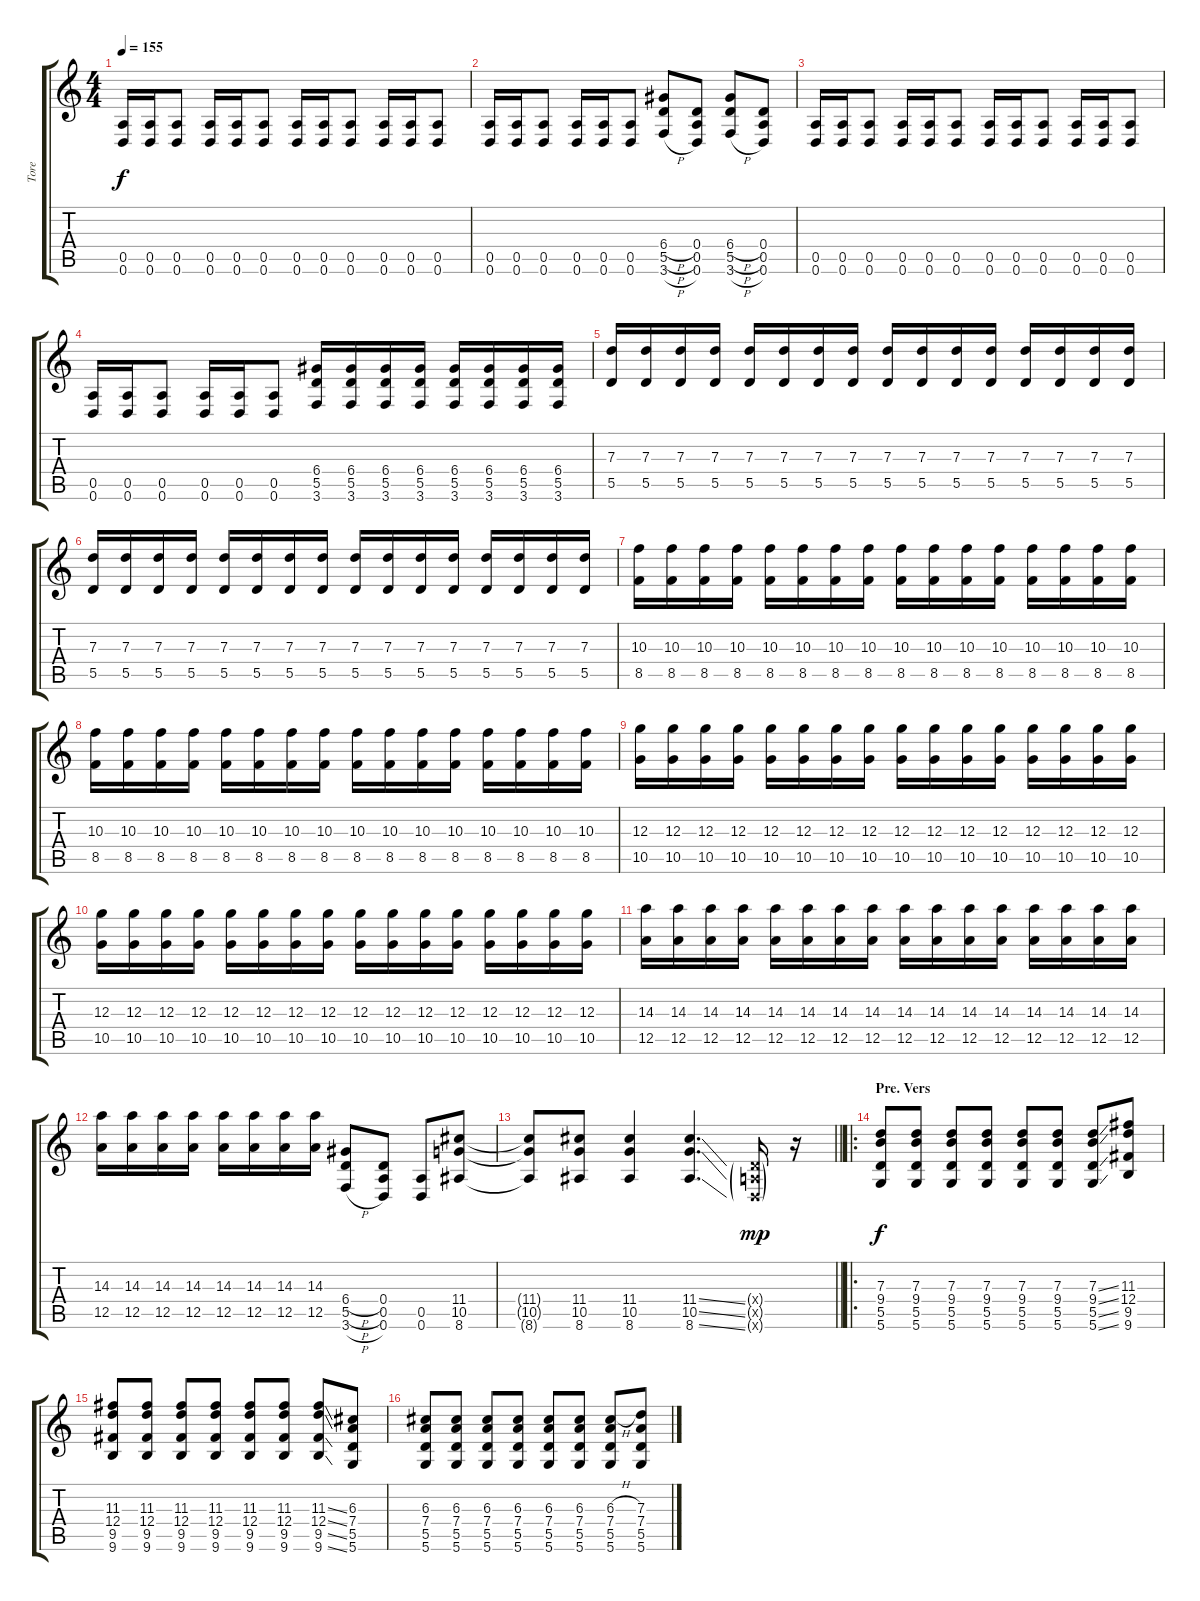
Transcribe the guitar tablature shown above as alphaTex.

\track ("Tore" "Tore") {instrument overdrivenguitar}
\staff {score tabs}
\tuning (E4 B3 G3 D3 A2 D2) {hide}
\ts (4 4)
\tempo 155
\clef g2
\ks c
(0.5 0.6).16{dy f} (0.5 0.6).16 (0.5 0.6).8 (0.5 0.6).16 (0.5 0.6).16 (0.5 0.6).8 (0.5 0.6).16 (0.5 0.6).16 (0.5 0.6).8 (0.5 0.6).16 (0.5 0.6).16 (0.5 0.6).8 |
(0.5 0.6).16 (0.5 0.6).16 (0.5 0.6).8 (0.5 0.6).16 (0.5 0.6).16 (0.5 0.6).8 (6.4{h} 5.5{h} 3.6{h}).8 (0.4 0.5 0.6).8 (6.4{h} 5.5{h} 3.6{h}).8 (0.4 0.5 0.6).8 |
(0.5 0.6).16 (0.5 0.6).16 (0.5 0.6).8 (0.5 0.6).16 (0.5 0.6).16 (0.5 0.6).8 (0.5 0.6).16 (0.5 0.6).16 (0.5 0.6).8 (0.5 0.6).16 (0.5 0.6).16 (0.5 0.6).8 |
(0.5 0.6).16 (0.5 0.6).16 (0.5 0.6).8 (0.5 0.6).16 (0.5 0.6).16 (0.5 0.6).8 (6.4 5.5 3.6).16 (6.4 5.5 3.6).16 (6.4 5.5 3.6).16 (6.4 5.5 3.6).16 (6.4 5.5 3.6).16 (6.4 5.5 3.6).16 (6.4 5.5 3.6).16 (6.4 5.5 3.6).16 |
(7.3 5.5).16 (7.3 5.5).16 (7.3 5.5).16 (7.3 5.5).16 (7.3 5.5).16 (7.3 5.5).16 (7.3 5.5).16 (7.3 5.5).16 (7.3 5.5).16 (7.3 5.5).16 (7.3 5.5).16 (7.3 5.5).16 (7.3 5.5).16 (7.3 5.5).16 (7.3 5.5).16 (7.3 5.5).16 |
(7.3 5.5).16 (7.3 5.5).16 (7.3 5.5).16 (7.3 5.5).16 (7.3 5.5).16 (7.3 5.5).16 (7.3 5.5).16 (7.3 5.5).16 (7.3 5.5).16 (7.3 5.5).16 (7.3 5.5).16 (7.3 5.5).16 (7.3 5.5).16 (7.3 5.5).16 (7.3 5.5).16 (7.3 5.5).16 |
(10.3 8.5).16 (10.3 8.5).16 (10.3 8.5).16 (10.3 8.5).16 (10.3 8.5).16 (10.3 8.5).16 (10.3 8.5).16 (10.3 8.5).16 (10.3 8.5).16 (10.3 8.5).16 (10.3 8.5).16 (10.3 8.5).16 (10.3 8.5).16 (10.3 8.5).16 (10.3 8.5).16 (10.3 8.5).16 |
(10.3 8.5).16 (10.3 8.5).16 (10.3 8.5).16 (10.3 8.5).16 (10.3 8.5).16 (10.3 8.5).16 (10.3 8.5).16 (10.3 8.5).16 (10.3 8.5).16 (10.3 8.5).16 (10.3 8.5).16 (10.3 8.5).16 (10.3 8.5).16 (10.3 8.5).16 (10.3 8.5).16 (10.3 8.5).16 |
(12.3 10.5).16 (12.3 10.5).16 (12.3 10.5).16 (12.3 10.5).16 (12.3 10.5).16 (12.3 10.5).16 (12.3 10.5).16 (12.3 10.5).16 (12.3 10.5).16 (12.3 10.5).16 (12.3 10.5).16 (12.3 10.5).16 (12.3 10.5).16 (12.3 10.5).16 (12.3 10.5).16 (12.3 10.5).16 |
(12.3 10.5).16 (12.3 10.5).16 (12.3 10.5).16 (12.3 10.5).16 (12.3 10.5).16 (12.3 10.5).16 (12.3 10.5).16 (12.3 10.5).16 (12.3 10.5).16 (12.3 10.5).16 (12.3 10.5).16 (12.3 10.5).16 (12.3 10.5).16 (12.3 10.5).16 (12.3 10.5).16 (12.3 10.5).16 |
(14.3 12.5).16 (14.3 12.5).16 (14.3 12.5).16 (14.3 12.5).16 (14.3 12.5).16 (14.3 12.5).16 (14.3 12.5).16 (14.3 12.5).16 (14.3 12.5).16 (14.3 12.5).16 (14.3 12.5).16 (14.3 12.5).16 (14.3 12.5).16 (14.3 12.5).16 (14.3 12.5).16 (14.3 12.5).16 |
(14.3 12.5).16 (14.3 12.5).16 (14.3 12.5).16 (14.3 12.5).16 (14.3 12.5).16 (14.3 12.5).16 (14.3 12.5).16 (14.3 12.5).16 (6.4{h} 5.5{h} 3.6{h}).8 (0.4 0.5 0.6).8 (0.5 0.6).8 (11.4 10.5 8.6).8 |
\barLineRight lightlight
(11.4{t} 10.5{t} 8.6{t}).8 (11.4 10.5 8.6).8 (11.4 10.5 8.6).4 (11.4{ss} 10.5{ss} 8.6{ss}).4{d} (0.4{g x} 0.5{g x} 0.6{g x}).16{dy mp} r.16 |
\ro
\section ("" "Pre. Vers")
(7.3 9.4 5.5 5.6).8{dy f} (7.3 9.4 5.5 5.6).8 (7.3 9.4 5.5 5.6).8 (7.3 9.4 5.5 5.6).8 (7.3 9.4 5.5 5.6).8 (7.3 9.4 5.5 5.6).8 (7.3{ss} 9.4{ss} 5.5{ss} 5.6{ss}).8 (11.3 12.4 9.5 9.6).8 |
(11.3 12.4 9.5 9.6).8 (11.3 12.4 9.5 9.6).8 (11.3 12.4 9.5 9.6).8 (11.3 12.4 9.5 9.6).8 (11.3 12.4 9.5 9.6).8 (11.3 12.4 9.5 9.6).8 (11.3{ss} 12.4{ss} 9.5{ss} 9.6{ss}).8 (6.3 7.4 5.5 5.6).8 |
(6.3 7.4 5.5 5.6).8 (6.3 7.4 5.5 5.6).8 (6.3 7.4 5.5 5.6).8 (6.3 7.4 5.5 5.6).8 (6.3 7.4 5.5 5.6).8 (6.3 7.4 5.5 5.6).8 (6.3{h} 7.4 5.5 5.6).8 (7.3 7.4 5.5 5.6).8
